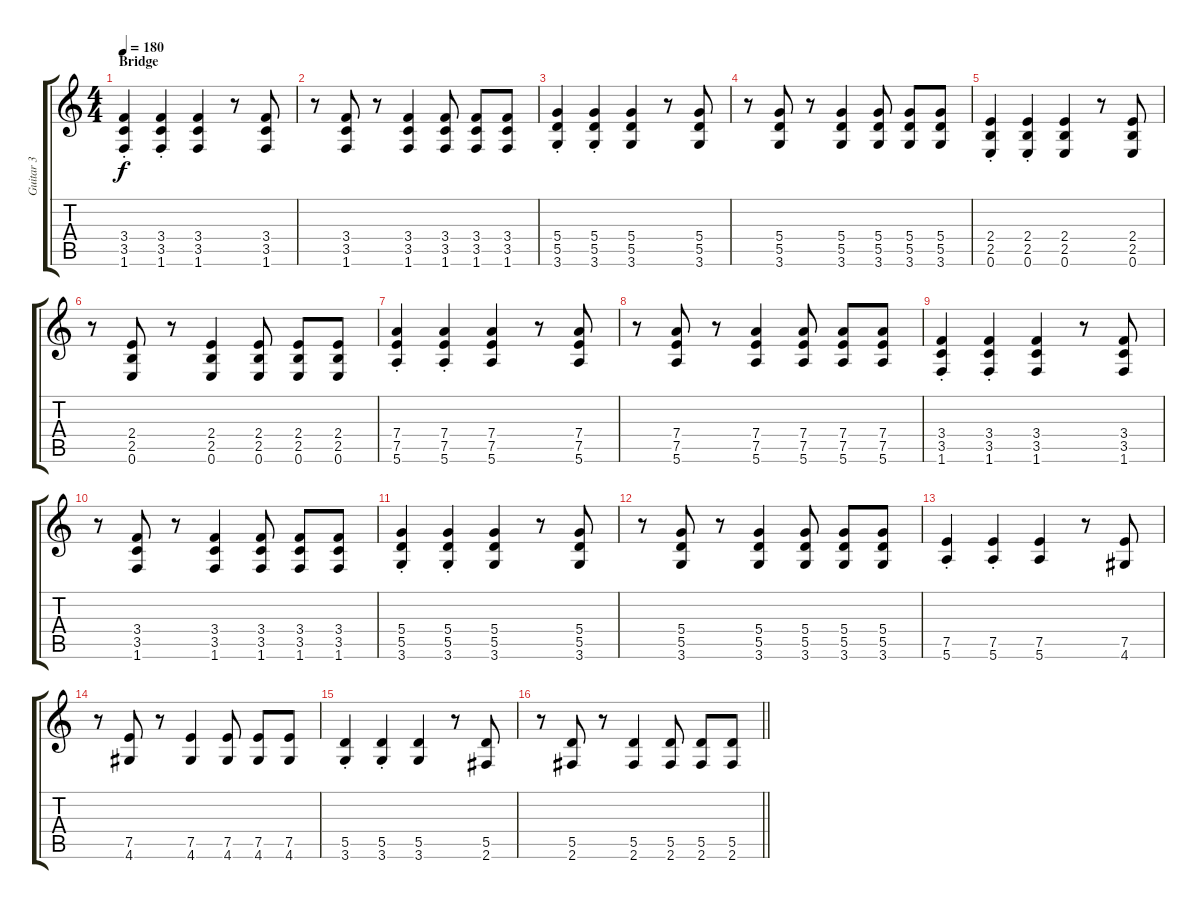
\track ("Guitar 3" "Guitar 3") {instrument distortionguitar}
\staff {score tabs}
\tuning (E4 B3 G3 D3 A2 E2) {hide}
\ts (4 4)
\section ("" "Bridge")
\tempo 180
\clef g2
\ks c
(3.4{st} 3.5{st} 1.6{st}).4{dy f} (3.4{st} 3.5{st} 1.6{st}).4 (3.4 3.5 1.6).4 r.8 (3.4 3.5 1.6).8 |
r.8 (3.4 3.5 1.6).8 r.8 (3.4 3.5 1.6).4 (3.4 3.5 1.6).8 (3.4 3.5 1.6).8 (3.4 3.5 1.6).8 |
(5.4{st} 5.5{st} 3.6{st}).4 (5.4{st} 5.5{st} 3.6{st}).4 (5.4 5.5 3.6).4 r.8 (5.4 5.5 3.6).8 |
r.8 (5.4 5.5 3.6).8 r.8 (5.4 5.5 3.6).4 (5.4 5.5 3.6).8 (5.4 5.5 3.6).8 (5.4 5.5 3.6).8 |
(2.4{st} 2.5{st} 0.6{st}).4 (2.4{st} 2.5{st} 0.6{st}).4 (2.4 2.5 0.6).4 r.8 (2.4 2.5 0.6).8 |
r.8 (2.4 2.5 0.6).8 r.8 (2.4 2.5 0.6).4 (2.4 2.5 0.6).8 (2.4 2.5 0.6).8 (2.4 2.5 0.6).8 |
(7.4{st} 7.5{st} 5.6{st}).4 (7.4{st} 7.5{st} 5.6{st}).4 (7.4 7.5 5.6).4 r.8 (7.4 7.5 5.6).8 |
r.8 (7.4 7.5 5.6).8 r.8 (7.4 7.5 5.6).4 (7.4 7.5 5.6).8 (7.4 7.5 5.6).8 (7.4 7.5 5.6).8 |
(3.4{st} 3.5{st} 1.6{st}).4 (3.4{st} 3.5{st} 1.6{st}).4 (3.4 3.5 1.6).4 r.8 (3.4 3.5 1.6).8 |
r.8 (3.4 3.5 1.6).8 r.8 (3.4 3.5 1.6).4 (3.4 3.5 1.6).8 (3.4 3.5 1.6).8 (3.4 3.5 1.6).8 |
(5.4{st} 5.5{st} 3.6{st}).4 (5.4{st} 5.5{st} 3.6{st}).4 (5.4 5.5 3.6).4 r.8 (5.4 5.5 3.6).8 |
r.8 (5.4 5.5 3.6).8 r.8 (5.4 5.5 3.6).4 (5.4 5.5 3.6).8 (5.4 5.5 3.6).8 (5.4 5.5 3.6).8 |
(7.5{st} 5.6{st}).4 (7.5{st} 5.6{st}).4 (7.5 5.6).4 r.8 (7.5 4.6).8 |
r.8 (7.5 4.6).8 r.8 (7.5 4.6).4 (7.5 4.6).8 (7.5 4.6).8 (7.5 4.6).8 |
(5.5{st} 3.6{st}).4 (5.5{st} 3.6{st}).4 (5.5 3.6).4 r.8 (5.5 2.6).8 |
\barLineRight lightlight
r.8 (5.5 2.6).8 r.8 (5.5 2.6).4 (5.5 2.6).8 (5.5 2.6).8 (5.5 2.6).8
